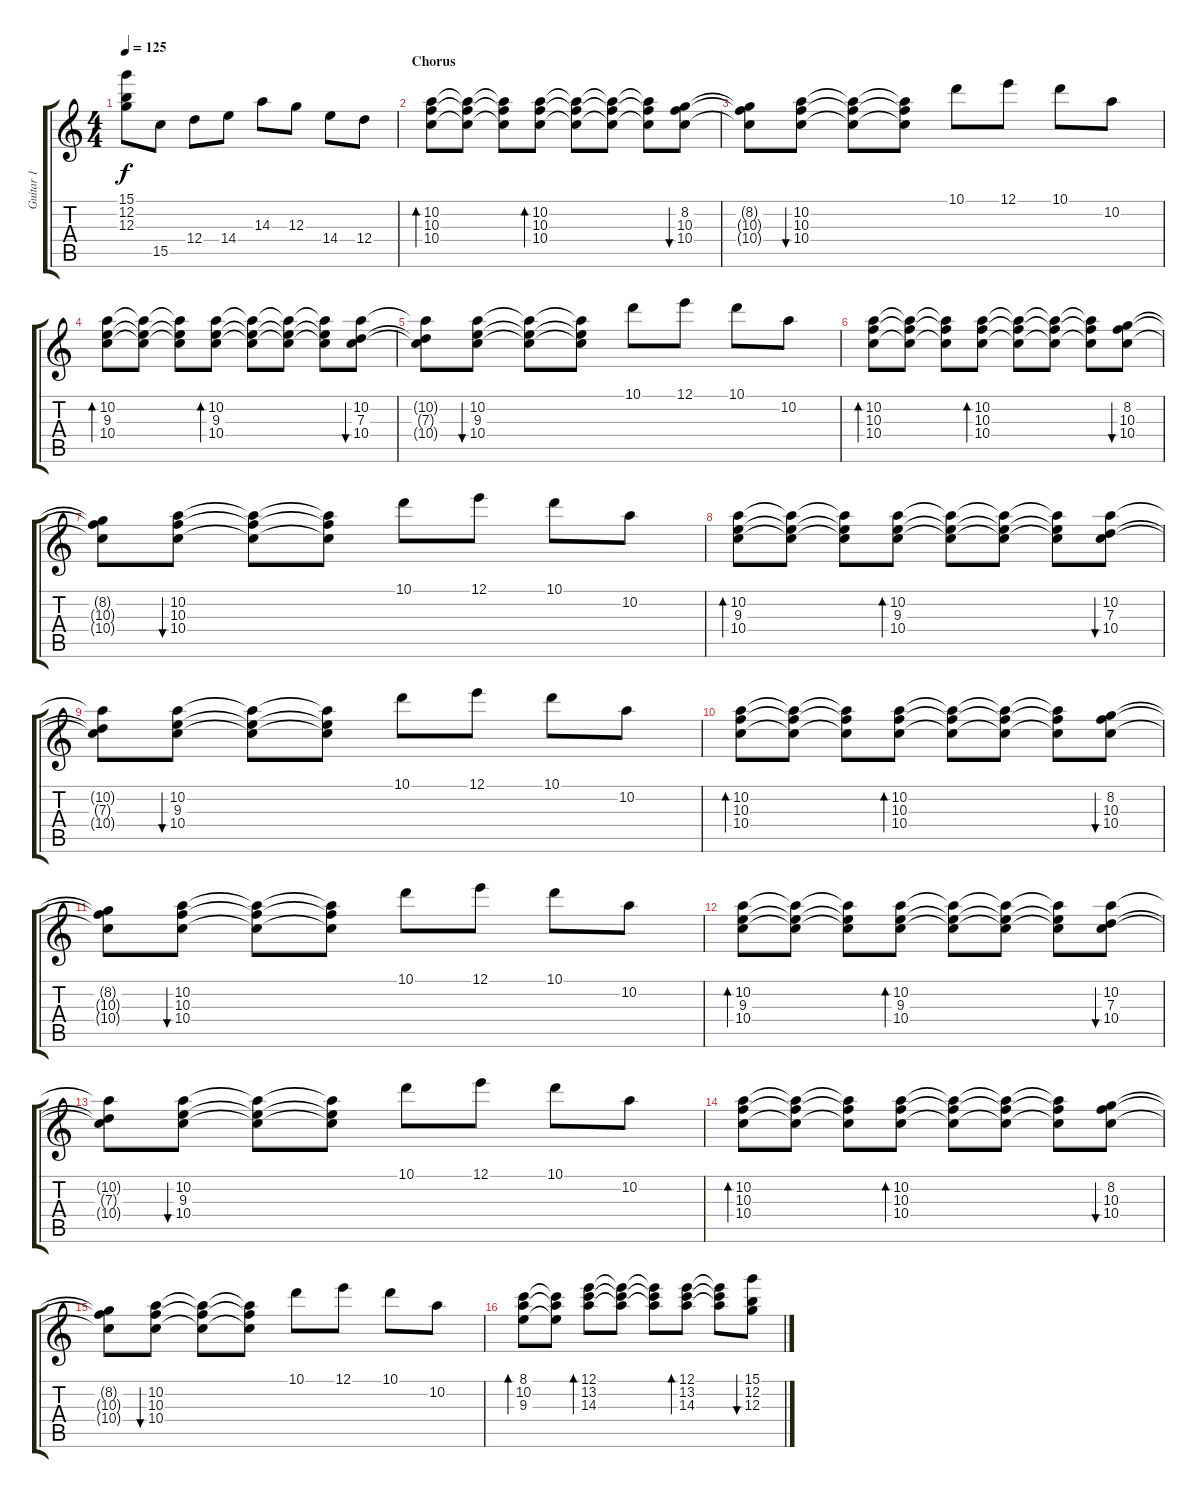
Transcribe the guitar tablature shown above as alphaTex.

\track ("Guitar 1" "Guitar 1") {instrument acousticguitarsteel}
\staff {score tabs}
\tuning (E4 B3 G3 D3 A2 E2) {hide}
\ts (4 4)
\tempo 125
\clef g2
\ks c
(15.1{t} 12.2{t} 12.3{t}).8{dy f} 15.5.8 12.4.8 14.4.8 14.3.8 12.3.8 14.4.8 12.4.8 |
\section ("" "Chorus")
(10.2 10.3 10.4).8{bd 60} (10.2{t} 10.3{t} 10.4{t}).8 (10.2{t} 10.3{t} 10.4{t}).8 (10.2 10.3 10.4).8{bd 60} (10.2{t} 10.3{t} 10.4{t}).8 (10.2{t} 10.3{t} 10.4{t}).8 (10.2{t} 10.3{t} 10.4{t}).8 (8.2 10.3 10.4).8{bu 60} |
(8.2{t} 10.3{t} 10.4{t}).8 (10.2 10.3 10.4).8{bu 60} (10.2{t} 10.3{t} 10.4{t}).8 (10.2{t} 10.3{t} 10.4{t}).8 10.1.8 12.1.8 10.1.8 10.2.8 |
(10.2 9.3 10.4).8{bd 60} (10.2{t} 9.3{t} 10.4{t}).8 (10.2{t} 9.3{t} 10.4{t}).8 (10.2 9.3 10.4).8{bd 60} (10.2{t} 9.3{t} 10.4{t}).8 (10.2{t} 9.3{t} 10.4{t}).8 (10.2{t} 9.3{t} 10.4{t}).8 (10.2 7.3 10.4).8{bu 60} |
(10.2{t} 7.3{t} 10.4{t}).8 (10.2 9.3 10.4).8{bu 60} (10.2{t} 9.3{t} 10.4{t}).8 (10.2{t} 9.3{t} 10.4{t}).8 10.1.8 12.1.8 10.1.8 10.2.8 |
(10.2 10.3 10.4).8{bd 60} (10.2{t} 10.3{t} 10.4{t}).8 (10.2{t} 10.3{t} 10.4{t}).8 (10.2 10.3 10.4).8{bd 60} (10.2{t} 10.3{t} 10.4{t}).8 (10.2{t} 10.3{t} 10.4{t}).8 (10.2{t} 10.3{t} 10.4{t}).8 (8.2 10.3 10.4).8{bu 60} |
(8.2{t} 10.3{t} 10.4{t}).8 (10.2 10.3 10.4).8{bu 60} (10.2{t} 10.3{t} 10.4{t}).8 (10.2{t} 10.3{t} 10.4{t}).8 10.1.8 12.1.8 10.1.8 10.2.8 |
(10.2 9.3 10.4).8{bd 60} (10.2{t} 9.3{t} 10.4{t}).8 (10.2{t} 9.3{t} 10.4{t}).8 (10.2 9.3 10.4).8{bd 60} (10.2{t} 9.3{t} 10.4{t}).8 (10.2{t} 9.3{t} 10.4{t}).8 (10.2{t} 9.3{t} 10.4{t}).8 (10.2 7.3 10.4).8{bu 60} |
(10.2{t} 7.3{t} 10.4{t}).8 (10.2 9.3 10.4).8{bu 60} (10.2{t} 9.3{t} 10.4{t}).8 (10.2{t} 9.3{t} 10.4{t}).8 10.1.8 12.1.8 10.1.8 10.2.8 |
(10.2 10.3 10.4).8{bd 60} (10.2{t} 10.3{t} 10.4{t}).8 (10.2{t} 10.3{t} 10.4{t}).8 (10.2 10.3 10.4).8{bd 60} (10.2{t} 10.3{t} 10.4{t}).8 (10.2{t} 10.3{t} 10.4{t}).8 (10.2{t} 10.3{t} 10.4{t}).8 (8.2 10.3 10.4).8{bu 60} |
(8.2{t} 10.3{t} 10.4{t}).8 (10.2 10.3 10.4).8{bu 60} (10.2{t} 10.3{t} 10.4{t}).8 (10.2{t} 10.3{t} 10.4{t}).8 10.1.8 12.1.8 10.1.8 10.2.8 |
(10.2 9.3 10.4).8{bd 60} (10.2{t} 9.3{t} 10.4{t}).8 (10.2{t} 9.3{t} 10.4{t}).8 (10.2 9.3 10.4).8{bd 60} (10.2{t} 9.3{t} 10.4{t}).8 (10.2{t} 9.3{t} 10.4{t}).8 (10.2{t} 9.3{t} 10.4{t}).8 (10.2 7.3 10.4).8{bu 60} |
(10.2{t} 7.3{t} 10.4{t}).8 (10.2 9.3 10.4).8{bu 60} (10.2{t} 9.3{t} 10.4{t}).8 (10.2{t} 9.3{t} 10.4{t}).8 10.1.8 12.1.8 10.1.8 10.2.8 |
(10.2 10.3 10.4).8{bd 60} (10.2{t} 10.3{t} 10.4{t}).8 (10.2{t} 10.3{t} 10.4{t}).8 (10.2 10.3 10.4).8{bd 60} (10.2{t} 10.3{t} 10.4{t}).8 (10.2{t} 10.3{t} 10.4{t}).8 (10.2{t} 10.3{t} 10.4{t}).8 (8.2 10.3 10.4).8{bu 60} |
(8.2{t} 10.3{t} 10.4{t}).8 (10.2 10.3 10.4).8{bu 60} (10.2{t} 10.3{t} 10.4{t}).8 (10.2{t} 10.3{t} 10.4{t}).8 10.1.8 12.1.8 10.1.8 10.2.8 |
(8.1 10.2 9.3).8{bd 60} (8.1{t} 10.2{t} 9.3{t}).8 (12.1 13.2 14.3).8{bd 60} (12.1{t} 13.2{t} 14.3{t}).8 (12.1{t} 13.2{t} 14.3{t}).8 (12.1 13.2 14.3).8{bd 60} (12.1{t} 13.2{t} 14.3{t}).8 (15.1 12.2 12.3).8{bu 60}
